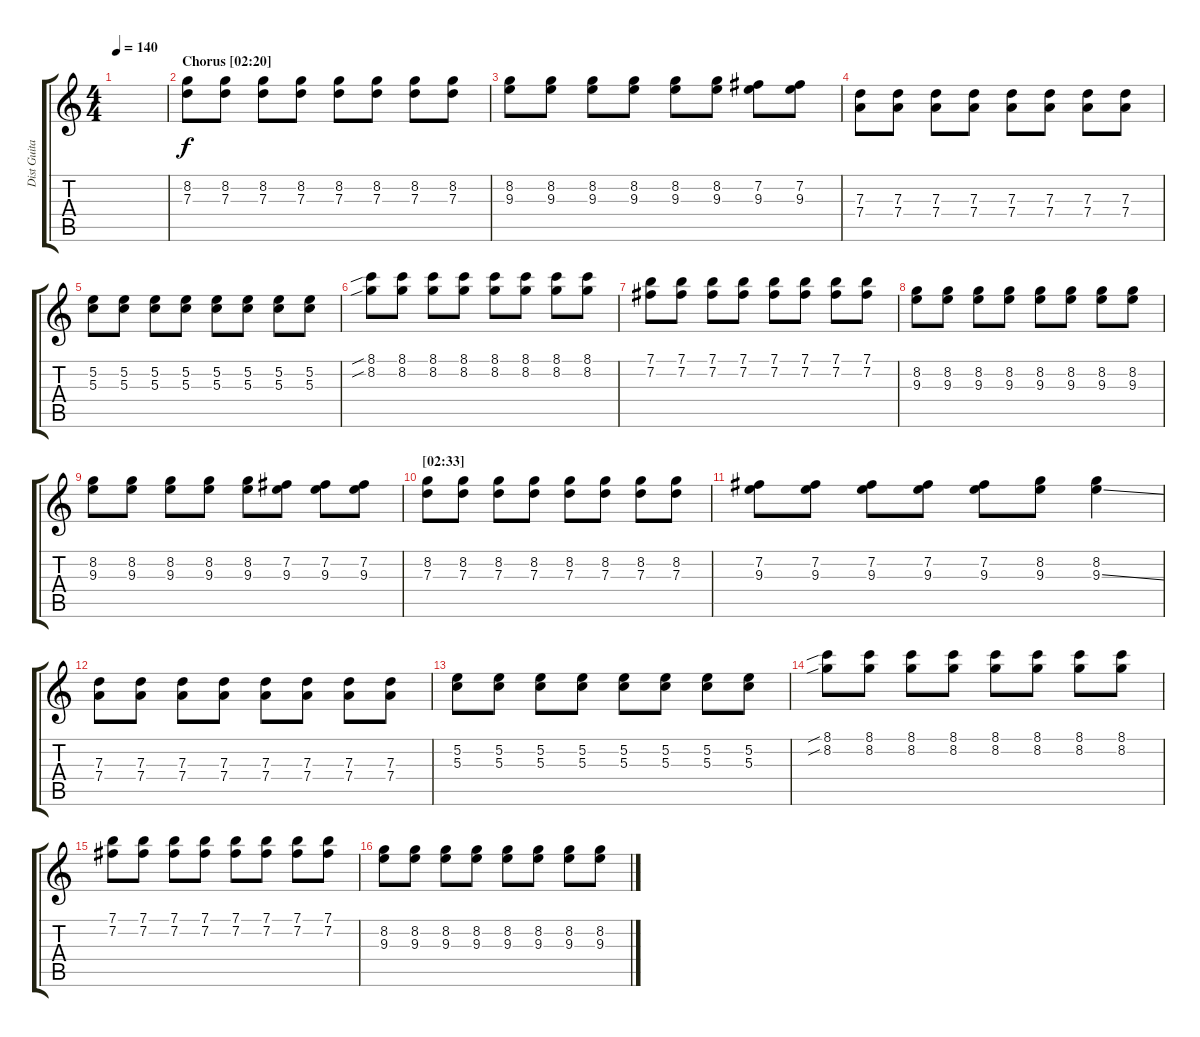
\track ("Dist Guitar (Left)" "Dist Guita") {instrument distortionguitar}
\staff {score tabs}
\tuning (E4 B3 G3 D3 A2 E2) {hide}
\ts (4 4)
\tempo 140
\clef g2
\ks c
|
\section ("" "Chorus [02:20]")
(8.2 7.3).8 (8.2 7.3).8 (8.2 7.3).8 (8.2 7.3).8 (8.2 7.3).8 (8.2 7.3).8 (8.2 7.3).8 (8.2 7.3).8 |
(8.2 9.3).8 (8.2 9.3).8 (8.2 9.3).8 (8.2 9.3).8 (8.2 9.3).8 (8.2 9.3).8 (7.2 9.3).8 (7.2 9.3).8 |
(7.3 7.4).8 (7.3 7.4).8 (7.3 7.4).8 (7.3 7.4).8 (7.3 7.4).8 (7.3 7.4).8 (7.3 7.4).8 (7.3 7.4).8 |
(5.2 5.3).8 (5.2 5.3).8 (5.2 5.3).8 (5.2 5.3).8 (5.2 5.3).8 (5.2 5.3).8 (5.2 5.3).8 (5.2 5.3).8 |
(8.1{sib} 8.2{sib}).8 (8.1 8.2).8 (8.1 8.2).8 (8.1 8.2).8 (8.1 8.2).8 (8.1 8.2).8 (8.1 8.2).8 (8.1 8.2).8 |
(7.1 7.2).8 (7.1 7.2).8 (7.1 7.2).8 (7.1 7.2).8 (7.1 7.2).8 (7.1 7.2).8 (7.1 7.2).8 (7.1 7.2).8 |
(8.2 9.3).8 (8.2 9.3).8 (8.2 9.3).8 (8.2 9.3).8 (8.2 9.3).8 (8.2 9.3).8 (8.2 9.3).8 (8.2 9.3).8 |
(8.2 9.3).8 (8.2 9.3).8 (8.2 9.3).8 (8.2 9.3).8 (8.2 9.3).8 (7.2 9.3).8 (7.2 9.3).8 (7.2 9.3).8 |
\section ("" "[02:33]")
(8.2 7.3).8 (8.2 7.3).8 (8.2 7.3).8 (8.2 7.3).8 (8.2 7.3).8 (8.2 7.3).8 (8.2 7.3).8 (8.2 7.3).8 |
(7.2 9.3).8 (7.2 9.3).8 (7.2 9.3).8 (7.2 9.3).8 (7.2 9.3).8 (8.2 9.3).8 (8.2 9.3{ss}).4 |
(7.3 7.4).8 (7.3 7.4).8 (7.3 7.4).8 (7.3 7.4).8 (7.3 7.4).8 (7.3 7.4).8 (7.3 7.4).8 (7.3 7.4).8 |
(5.2 5.3).8 (5.2 5.3).8 (5.2 5.3).8 (5.2 5.3).8 (5.2 5.3).8 (5.2 5.3).8 (5.2 5.3).8 (5.2 5.3).8 |
\section ("" "")
(8.1{sib} 8.2{sib}).8 (8.1 8.2).8 (8.1 8.2).8 (8.1 8.2).8 (8.1 8.2).8 (8.1 8.2).8 (8.1 8.2).8 (8.1 8.2).8 |
(7.1 7.2).8 (7.1 7.2).8 (7.1 7.2).8 (7.1 7.2).8 (7.1 7.2).8 (7.1 7.2).8 (7.1 7.2).8 (7.1 7.2).8 |
(8.2 9.3).8 (8.2 9.3).8 (8.2 9.3).8 (8.2 9.3).8 (8.2 9.3).8 (8.2 9.3).8 (8.2 9.3).8 (8.2 9.3).8
